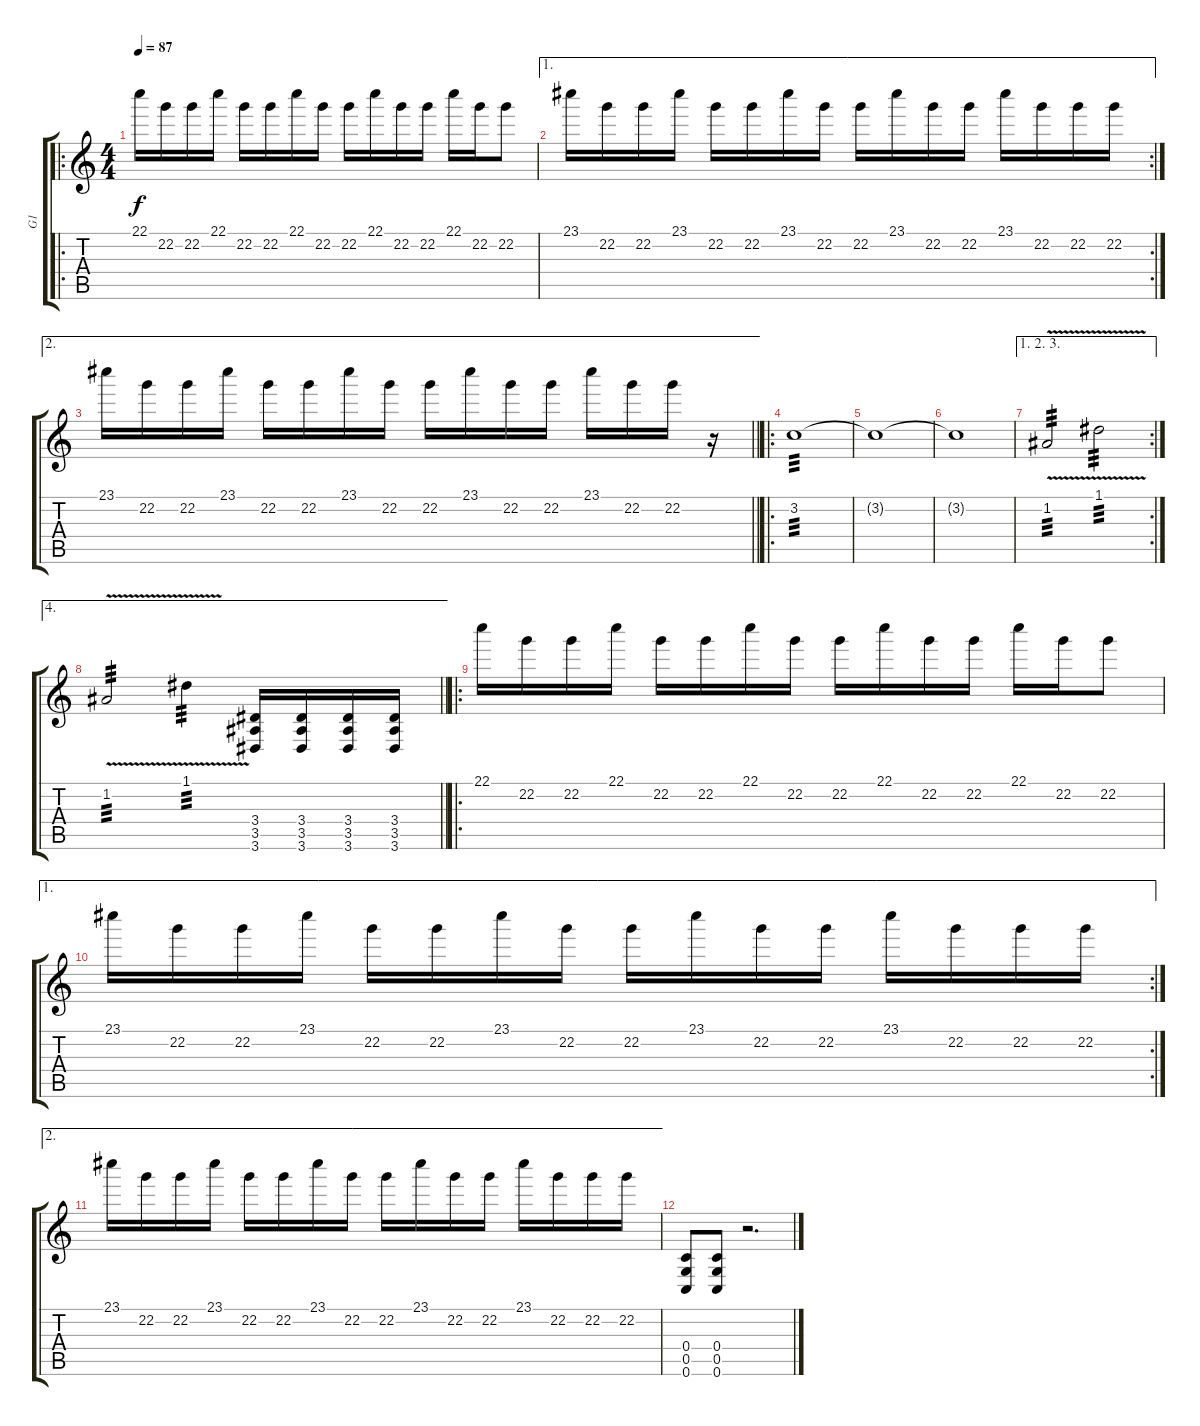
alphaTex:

\track ("G1" "G1") {instrument distortionguitar}
\staff {score tabs}
\tuning (D4 A3 F3 C3 G2 C2) {hide}
\ro
\ts (4 4)
\tempo 87
\clef g2
\ks c
22.1.16{dy f} 22.2.16 22.2.16 22.1.16 22.2.16 22.2.16 22.1.16 22.2.16 22.2.16 22.1.16 22.2.16 22.2.16 22.1.16 22.2.16 22.2.8 |
\ae 1
\rc 2
23.1.16 22.2.16 22.2.16 23.1.16 22.2.16 22.2.16 23.1.16 22.2.16 22.2.16 23.1.16 22.2.16 22.2.16 23.1.16 22.2.16 22.2.16 22.2.16 |
\ae 2
\barLineRight lightlight
23.1.16 22.2.16 22.2.16 23.1.16 22.2.16 22.2.16 23.1.16 22.2.16 22.2.16 23.1.16 22.2.16 22.2.16 23.1.16 22.2.16 22.2.16 r.16 |
\ro
3.2.1{tp 3} |
3.2{t}.1 |
3.2{t}.1 |
\ae (1 2 3)
\rc 2
1.2{v}.2{tp 3} 1.1{v}.2{tp 3} |
\ae 4
\barLineRight lightlight
1.2{v}.2{tp 3} 1.1{v}.4{tp 3} (3.4 3.5 3.6).16 (3.4 3.5 3.6).16 (3.4 3.5 3.6).16 (3.4 3.5 3.6).16 |
\ro
22.1.16 22.2.16 22.2.16 22.1.16 22.2.16 22.2.16 22.1.16 22.2.16 22.2.16 22.1.16 22.2.16 22.2.16 22.1.16 22.2.16 22.2.8 |
\ae 1
\rc 2
23.1.16 22.2.16 22.2.16 23.1.16 22.2.16 22.2.16 23.1.16 22.2.16 22.2.16 23.1.16 22.2.16 22.2.16 23.1.16 22.2.16 22.2.16 22.2.16 |
\ae 2
23.1.16 22.2.16 22.2.16 23.1.16 22.2.16 22.2.16 23.1.16 22.2.16 22.2.16 23.1.16 22.2.16 22.2.16 23.1.16 22.2.16 22.2.16 22.2.16 |
(0.4 0.5 0.6).8 (0.4 0.5 0.6).8 r.2{d}
